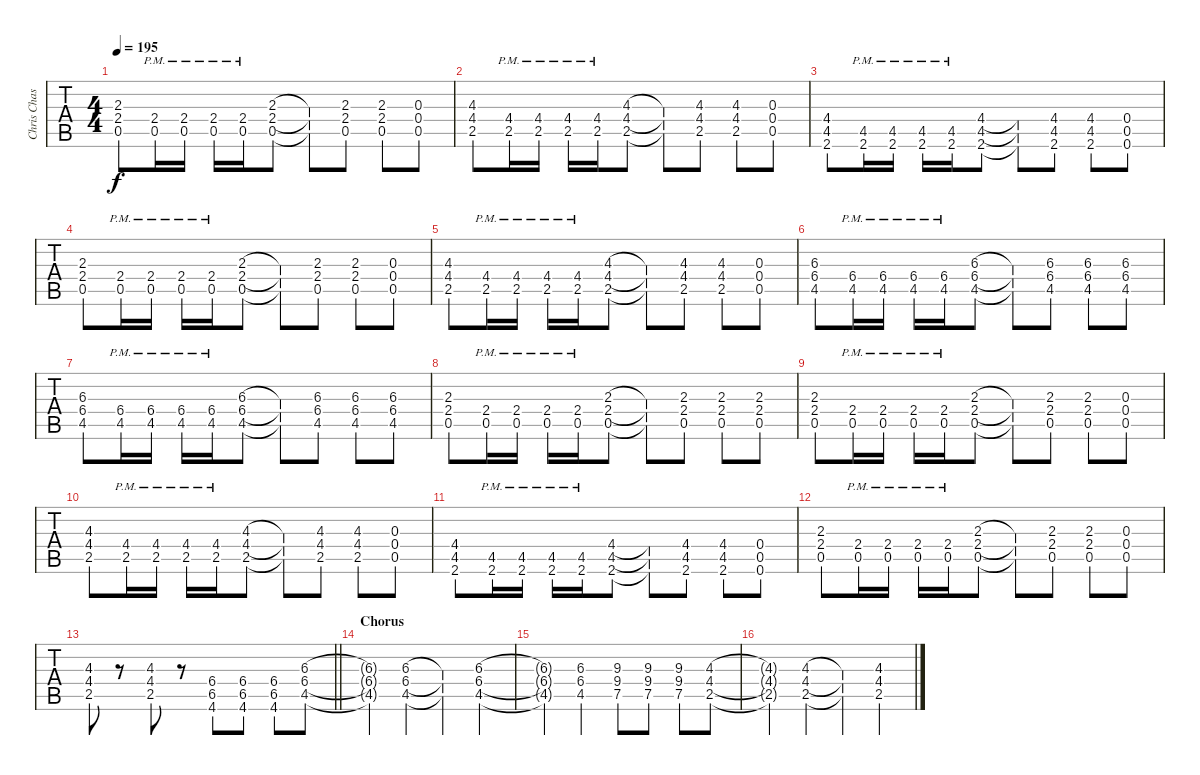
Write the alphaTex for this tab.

\track ("Chris Chasse - Guitar One" "Chris Chas") {instrument distortionguitar}
\staff {tabs}
\tuning (Eb4 Bb3 Gb3 Db3 Ab2 Eb2) {hide}
\ts (4 4)
\tempo 195
\clef g2
\ks c
(2.3 2.4 0.5).8{dy f} (2.4{pm} 0.5{pm}).16 (2.4{pm} 0.5{pm}).16 (2.4{pm} 0.5{pm}).16 (2.4{pm} 0.5{pm}).16 (2.3 2.4 0.5).8 (2.3{t} 2.4{t} 0.5{t}).8 (2.3 2.4 0.5).8 (2.3 2.4 0.5).8 (0.3 0.4 0.5).8 |
(4.3 4.4 2.5).8 (4.4{pm} 2.5{pm}).16 (4.4{pm} 2.5{pm}).16 (4.4{pm} 2.5{pm}).16 (4.4{pm} 2.5{pm}).16 (4.3 4.4 2.5).8 (4.3{t} 4.4{t} 2.5{t}).8 (4.3 4.4 2.5).8 (4.3 4.4 2.5).8 (0.3 0.4 0.5).8 |
(4.4 4.5 2.6).8 (4.5{pm} 2.6{pm}).16 (4.5{pm} 2.6{pm}).16 (4.5{pm} 2.6{pm}).16 (4.5{pm} 2.6{pm}).16 (4.4 4.5 2.6).8 (4.4{t} 4.5{t} 2.6{t}).8 (4.4 4.5 2.6).8 (4.4 4.5 2.6).8 (0.4 0.5 0.6).8 |
(2.3 2.4 0.5).8 (2.4{pm} 0.5{pm}).16 (2.4{pm} 0.5{pm}).16 (2.4{pm} 0.5{pm}).16 (2.4{pm} 0.5{pm}).16 (2.3 2.4 0.5).8 (2.3{t} 2.4{t} 0.5{t}).8 (2.3 2.4 0.5).8 (2.3 2.4 0.5).8 (0.3 0.4 0.5).8 |
(4.3 4.4 2.5).8 (4.4{pm} 2.5{pm}).16 (4.4{pm} 2.5{pm}).16 (4.4{pm} 2.5{pm}).16 (4.4{pm} 2.5{pm}).16 (4.3 4.4 2.5).8 (4.3{t} 4.4{t} 2.5{t}).8 (4.3 4.4 2.5).8 (4.3 4.4 2.5).8 (0.3 0.4 0.5).8 |
(6.3 6.4 4.5).8 (6.4{pm} 4.5{pm}).16 (6.4{pm} 4.5{pm}).16 (6.4{pm} 4.5{pm}).16 (6.4{pm} 4.5{pm}).16 (6.3 6.4 4.5).8 (6.3{t} 6.4{t} 4.5{t}).8 (6.3 6.4 4.5).8 (6.3 6.4 4.5).8 (6.3 6.4 4.5).8 |
(6.3 6.4 4.5).8 (6.4{pm} 4.5{pm}).16 (6.4{pm} 4.5{pm}).16 (6.4{pm} 4.5{pm}).16 (6.4{pm} 4.5{pm}).16 (6.3 6.4 4.5).8 (6.3{t} 6.4{t} 4.5{t}).8 (6.3 6.4 4.5).8 (6.3 6.4 4.5).8 (6.3 6.4 4.5).8 |
(2.3 2.4 0.5).8 (2.4{pm} 0.5{pm}).16 (2.4{pm} 0.5{pm}).16 (2.4{pm} 0.5{pm}).16 (2.4{pm} 0.5{pm}).16 (2.3 2.4 0.5).8 (2.3{t} 2.4{t} 0.5{t}).8 (2.3 2.4 0.5).8 (2.3 2.4 0.5).8 (2.3 2.4 0.5).8 |
(2.3 2.4 0.5).8 (2.4{pm} 0.5{pm}).16 (2.4{pm} 0.5{pm}).16 (2.4{pm} 0.5{pm}).16 (2.4{pm} 0.5{pm}).16 (2.3 2.4 0.5).8 (2.3{t} 2.4{t} 0.5{t}).8 (2.3 2.4 0.5).8 (2.3 2.4 0.5).8 (0.3 0.4 0.5).8 |
(4.3 4.4 2.5).8 (4.4{pm} 2.5{pm}).16 (4.4{pm} 2.5{pm}).16 (4.4{pm} 2.5{pm}).16 (4.4{pm} 2.5{pm}).16 (4.3 4.4 2.5).8 (4.3{t} 4.4{t} 2.5{t}).8 (4.3 4.4 2.5).8 (4.3 4.4 2.5).8 (0.3 0.4 0.5).8 |
(4.4 4.5 2.6).8 (4.5{pm} 2.6{pm}).16 (4.5{pm} 2.6{pm}).16 (4.5{pm} 2.6{pm}).16 (4.5{pm} 2.6{pm}).16 (4.4 4.5 2.6).8 (4.4{t} 4.5{t} 2.6{t}).8 (4.4 4.5 2.6).8 (4.4 4.5 2.6).8 (0.4 0.5 0.6).8 |
(2.3 2.4 0.5).8 (2.4{pm} 0.5{pm}).16 (2.4{pm} 0.5{pm}).16 (2.4{pm} 0.5{pm}).16 (2.4{pm} 0.5{pm}).16 (2.3 2.4 0.5).8 (2.3{t} 2.4{t} 0.5{t}).8 (2.3 2.4 0.5).8 (2.3 2.4 0.5).8 (0.3 0.4 0.5).8 |
\barLineRight lightlight
(4.3 4.4 2.5).8 r.8 (4.3 4.4 2.5).8 r.8 (6.4 6.5 4.6).8 (6.4 6.5 4.6).8 (6.4 6.5 4.6).8 (6.3 6.4 4.5).8 |
\section ("" "Chorus")
(6.3{t} 6.4{t} 4.5{t}).4 (6.3 6.4 4.5).4 (6.3{t} 6.4{t} 4.5{t}).4 (6.3 6.4 4.5).4 |
(6.3{t} 6.4{t} 4.5{t}).4 (6.3 6.4 4.5).4 (9.3 9.4 7.5).8 (9.3 9.4 7.5).8 (9.3 9.4 7.5).8 (4.3 4.4 2.5).8 |
(4.3{t} 4.4{t} 2.5{t}).4 (4.3 4.4 2.5).4 (4.3{t} 4.4{t} 2.5{t}).4 (4.3 4.4 2.5).4
